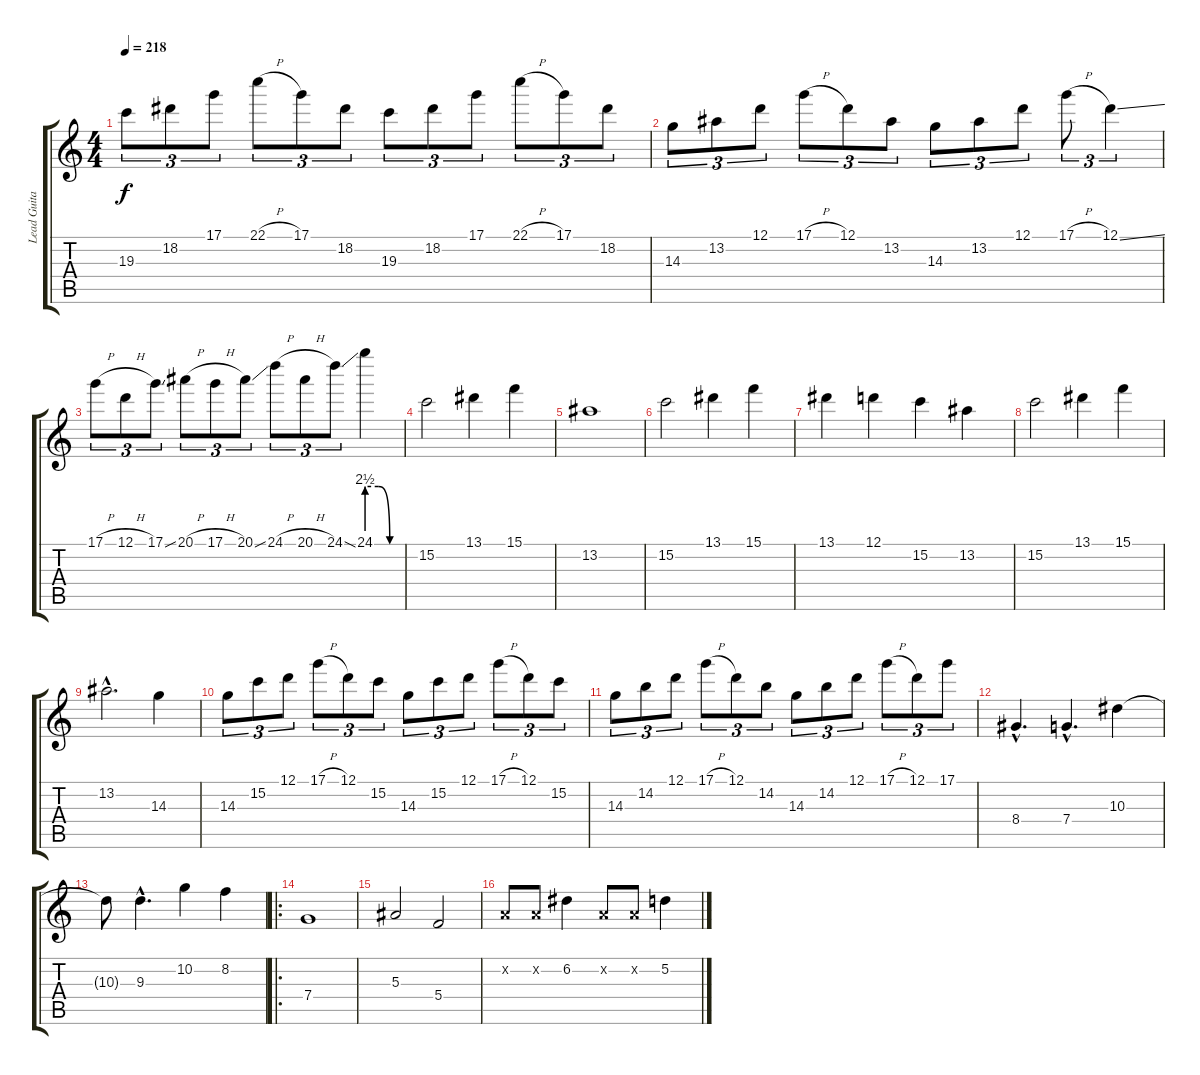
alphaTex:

\track ("Lead Guitar" "Lead Guita") {instrument distortionguitar}
\staff {score tabs}
\tuning (D4 A3 F3 C3 G2 D2) {hide}
\ts (4 4)
\tempo 218
\clef g2
\ks c
19.3.8{tu (3 2) dy f} 18.2.8{tu (3 2)} 17.1.8{tu (3 2)} 22.1{h}.8{tu (3 2)} 17.1.8{tu (3 2)} 18.2.8{tu (3 2)} 19.3.8{tu (3 2)} 18.2.8{tu (3 2)} 17.1.8{tu (3 2)} 22.1{h}.8{tu (3 2)} 17.1.8{tu (3 2)} 18.2.8{tu (3 2)} |
14.3.8{tu (3 2)} 13.2.8{tu (3 2)} 12.1.8{tu (3 2)} 17.1{h}.8{tu (3 2)} 12.1.8{tu (3 2)} 13.2.8{tu (3 2)} 14.3.8{tu (3 2)} 13.2.8{tu (3 2)} 12.1.8{tu (3 2)} 17.1{h}.8{tu (3 2)} 12.1{ss}.4{tu (3 2)} |
17.1{h}.8{tu (3 2)} 12.1{h}.8{tu (3 2)} 17.1{ss}.8{tu (3 2)} 20.1{h}.8{tu (3 2)} 17.1{h}.8{tu (3 2)} 20.1{ss}.8{tu (3 2)} 24.1{h}.8{tu (3 2)} 20.1{h}.8{tu (3 2)} 24.1{ss}.8{tu (3 2)} 24.1{be (custom 0 10 20 10 40 0 60 0)}.4 |
15.2.2 13.1.4 15.1.4 |
13.2.1 |
15.2.2 13.1.4 15.1.4 |
13.1.4 12.1.4 15.2.4 13.2.4 |
15.2.2 13.1.4 15.1.4 |
13.2{hac}.2{d} 14.3.4 |
14.3.8{tu (3 2)} 15.2.8{tu (3 2)} 12.1.8{tu (3 2)} 17.1{h}.8{tu (3 2)} 12.1.8{tu (3 2)} 15.2.8{tu (3 2)} 14.3.8{tu (3 2)} 15.2.8{tu (3 2)} 12.1.8{tu (3 2)} 17.1{h}.8{tu (3 2)} 12.1.8{tu (3 2)} 15.2.8{tu (3 2)} |
14.3.8{tu (3 2)} 14.2.8{tu (3 2)} 12.1.8{tu (3 2)} 17.1{h}.8{tu (3 2)} 12.1.8{tu (3 2)} 14.2.8{tu (3 2)} 14.3.8{tu (3 2)} 14.2.8{tu (3 2)} 12.1.8{tu (3 2)} 17.1{h}.8{tu (3 2)} 12.1.8{tu (3 2)} 17.1.8{tu (3 2)} |
8.4{hac}.4{d} 7.4{hac}.4{d} 10.3.4 |
10.3{t}.8 9.3{hac}.4{d} 10.2.4 8.2.4 |
\ro
7.4.1 |
5.3.2 5.4.2 |
0.2{x}.8 0.2{x}.8 6.2.4 0.2{x}.8 0.2{x}.8 5.2.4
